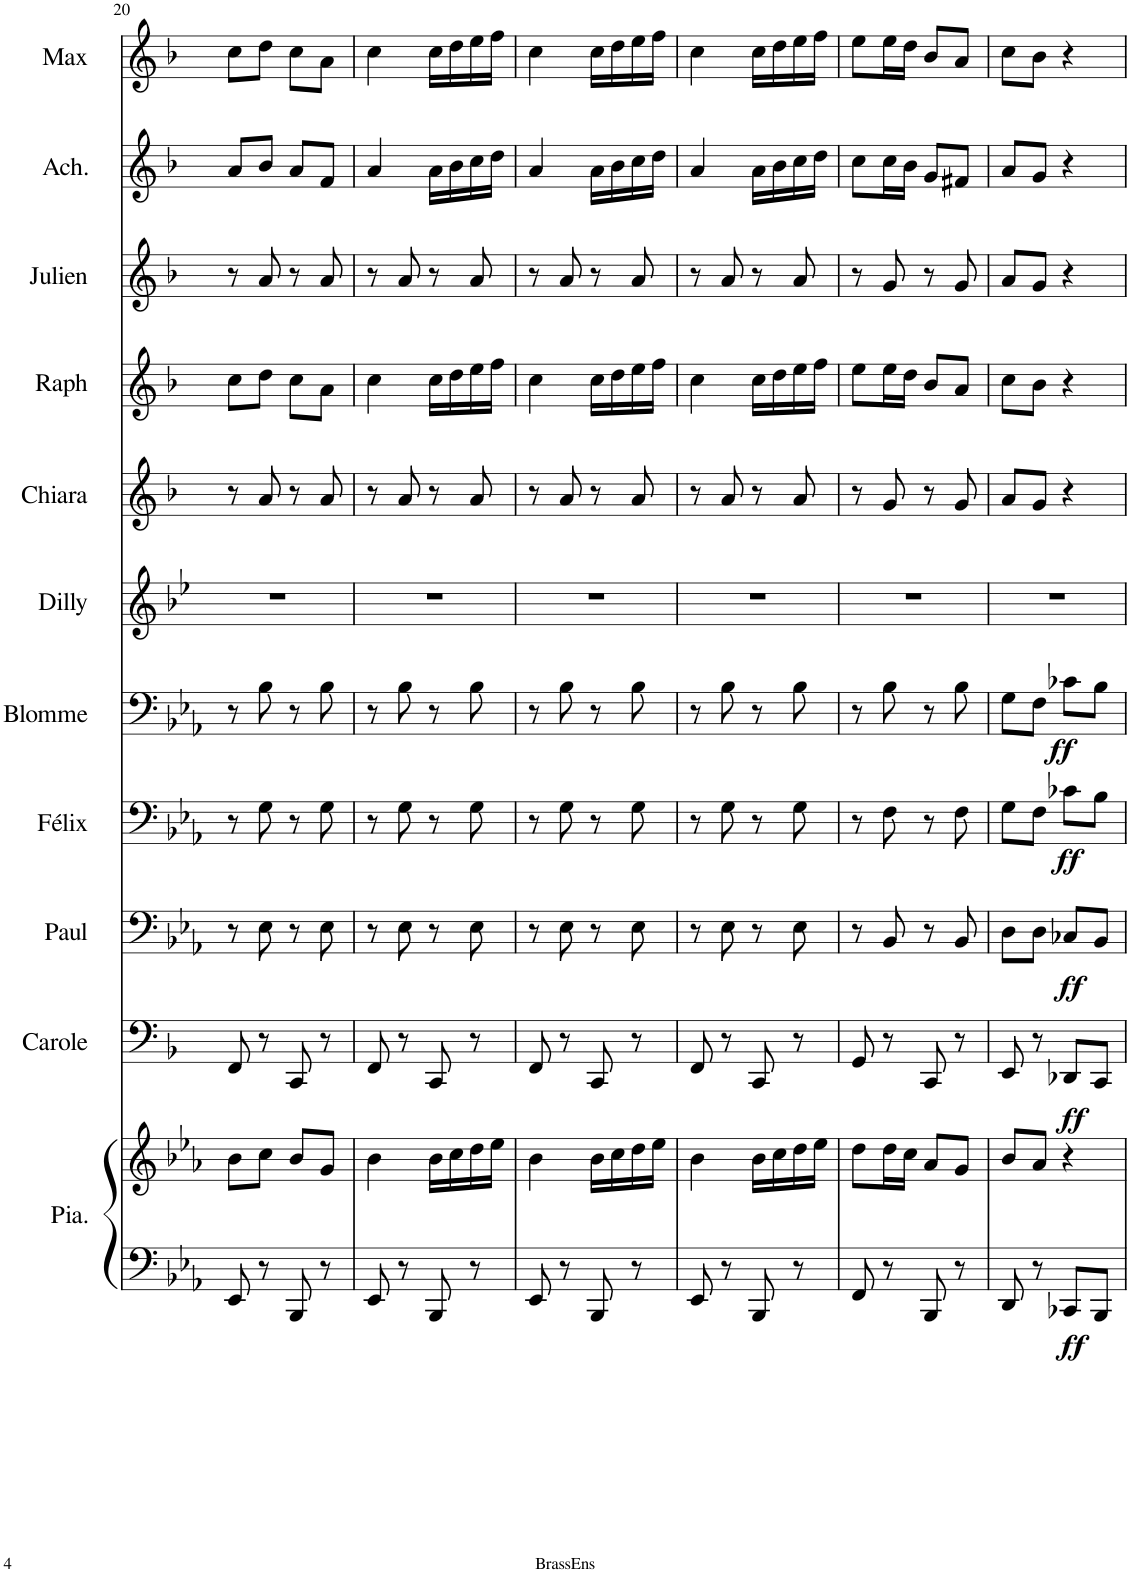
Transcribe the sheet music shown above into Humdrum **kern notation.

**kern	**kern	**dynam	**kern	**dynam	**kern	**dynam	**kern	**dynam	**kern	**dynam	**kern	**kern	**kern	**kern	**kern	**kern
*part11	*part11	*part11	*part10	*part10	*part9	*part9	*part8	*part8	*part7	*part7	*part6	*part5	*part4	*part3	*part2	*part1
*staff12	*staff11	*staff11/12	*staff10	*staff10	*staff9	*staff9	*staff8	*staff8	*staff7	*staff7	*staff6	*staff5	*staff4	*staff3	*staff2	*staff1
*I"Piano	*	*	*I"Carole	*	*I"Paul	*	*I"Félix	*	*I"Blomme	*	*I"Dilly	*I"Chiara	*I"Raphaël	*I"Frou-Frou	*I"Achille	*I"Maxime
*I'Pia.	*	*	*I'Carole	*	*I'Paul	*	*I'Félix	*	*I'Blomme	*	*I'Dilly	*I'Chiara	*I'Raph	*	*I'Ach.	*I'Max
!!LO:PB:g=z
*clefF4	*clefG2	*	*clefF4	*	*clefF4	*	*clefF4	*	*clefF4	*	*clefG2	*clefG2	*clefG2	*clefG2	*clefG2	*clefG2
*	*	*	*Trd1c2	*	*	*	*	*	*	*	*Trd4c7	*Trd1c2	*Trd1c2	*Trd1c2	*Trd1c2	*Trd1c2
*k[b-e-a-]	*k[b-e-a-]	*	*k[b-]	*	*k[b-e-a-]	*	*k[b-e-a-]	*	*k[b-e-a-]	*	*k[b-e-]	*k[b-]	*k[b-]	*k[b-]	*k[b-]	*k[b-]
*M2/4	*M2/4	*	*M2/4	*	*M2/4	*	*M2/4	*	*M2/4	*	*M2/4	*M2/4	*M2/4	*M2/4	*M2/4	*M2/4
=20	=20	=20	=20	=20	=20	=20	=20	=20	=20	=20	=20	=20	=20	=20	=20	=20
8EE-/	8b-\L	.	8FF/	.	8r	.	8r	.	8r	.	2r	8r	8cc\L	8r	8a/L	8cc\L
8r	8cc\J	.	8r	.	8E-\	.	8G\	.	8B-\	.	.	8a/	8dd\J	8a/	8b-/J	8dd\J
8BBB-/	8b-/L	.	8CC/	.	8r	.	8r	.	8r	.	.	8r	8cc\L	8r	8a/L	8cc\L
8r	8g/J	.	8r	.	8E-\	.	8G\	.	8B-\	.	.	8a/	8a\J	8a/	8f/J	8a\J
=21	=21	=21	=21	=21	=21	=21	=21	=21	=21	=21	=21	=21	=21	=21	=21	=21
8EE-/	4b-\	.	8FF/	.	8r	.	8r	.	8r	.	2r	8r	4cc\	8r	4a/	4cc\
8r	.	.	8r	.	8E-\	.	8G\	.	8B-\	.	.	8a/	.	8a/	.	.
8BBB-/	16b-\LL	.	8CC/	.	8r	.	8r	.	8r	.	.	8r	16cc\LL	8r	16a\LL	16cc\LL
.	16cc\	.	.	.	.	.	.	.	.	.	.	.	16dd\	.	16b-\	16dd\
8r	16dd\	.	8r	.	8E-\	.	8G\	.	8B-\	.	.	8a/	16ee\	8a/	16cc\	16ee\
.	16ee-\JJ	.	.	.	.	.	.	.	.	.	.	.	16ff\JJ	.	16dd\JJ	16ff\JJ
=22	=22	=22	=22	=22	=22	=22	=22	=22	=22	=22	=22	=22	=22	=22	=22	=22
8EE-/	4b-\	.	8FF/	.	8r	.	8r	.	8r	.	2r	8r	4cc\	8r	4a/	4cc\
8r	.	.	8r	.	8E-\	.	8G\	.	8B-\	.	.	8a/	.	8a/	.	.
8BBB-/	16b-\LL	.	8CC/	.	8r	.	8r	.	8r	.	.	8r	16cc\LL	8r	16a\LL	16cc\LL
.	16cc\	.	.	.	.	.	.	.	.	.	.	.	16dd\	.	16b-\	16dd\
8r	16dd\	.	8r	.	8E-\	.	8G\	.	8B-\	.	.	8a/	16ee\	8a/	16cc\	16ee\
.	16ee-\JJ	.	.	.	.	.	.	.	.	.	.	.	16ff\JJ	.	16dd\JJ	16ff\JJ
=23	=23	=23	=23	=23	=23	=23	=23	=23	=23	=23	=23	=23	=23	=23	=23	=23
8EE-/	4b-\	.	8FF/	.	8r	.	8r	.	8r	.	2r	8r	4cc\	8r	4a/	4cc\
8r	.	.	8r	.	8E-\	.	8G\	.	8B-\	.	.	8a/	.	8a/	.	.
8BBB-/	16b-\LL	.	8CC/	.	8r	.	8r	.	8r	.	.	8r	16cc\LL	8r	16a\LL	16cc\LL
.	16cc\	.	.	.	.	.	.	.	.	.	.	.	16dd\	.	16b-\	16dd\
8r	16dd\	.	8r	.	8E-\	.	8G\	.	8B-\	.	.	8a/	16ee\	8a/	16cc\	16ee\
.	16ee-\JJ	.	.	.	.	.	.	.	.	.	.	.	16ff\JJ	.	16dd\JJ	16ff\JJ
=24	=24	=24	=24	=24	=24	=24	=24	=24	=24	=24	=24	=24	=24	=24	=24	=24
8FF/	8dd\L	.	8GG/	.	8r	.	8r	.	8r	.	2r	8r	8ee\L	8r	8cc\L	8ee\L
8r	16dd\L	.	8r	.	8BB-/	.	8F\	.	8B-\	.	.	8g/	16ee\L	8g/	16cc\L	16ee\L
.	16cc\JJ	.	.	.	.	.	.	.	.	.	.	.	16dd\JJ	.	16b-\JJ	16dd\JJ
8BBB-/	8a-/L	.	8CC/	.	8r	.	8r	.	8r	.	.	8r	8b-/L	8r	8g/L	8b-/L
8r	8g/J	.	8r	.	8BB-/	.	8F\	.	8B-\	.	.	8g/	8a/J	8g/	8f#X/J	8a/J
=25	=25	=25	=25	=25	=25	=25	=25	=25	=25	=25	=25	=25	=25	=25	=25	=25
8DD/	8b-/L	.	8EE/	.	8D\L	.	8G\L	.	8G\L	.	2r	8a/L	8cc\L	8a/L	8a/L	8cc\L
8r	8a-/J	.	8r	.	8D\J	.	8F\J	.	8F\J	.	.	8g/J	8b-\J	8g/J	8g/J	8b-\J
!	!	!LO:DY:b=2	!	!LO:DY:b	!	!LO:DY:b	!	!LO:DY:b	!	!LO:DY:b	!	!	!	!	!	!
8CC-X/L	4r	ff	8DD-X/L	ff	8C-X/L	ff	8c-X\L	ff	8c-X\L	ff	.	4r	4r	4r	4r	4r
8BBB-/J	.	.	8CC/J	.	8BB-/J	.	8B-\J	.	8B-\J	.	.	.	.	.	.	.
=	=	=	=	=	=	=	=	=	=	=	=	=	=	=	=	=
*-	*-	*-	*-	*-	*-	*-	*-	*-	*-	*-	*-	*-	*-	*-	*-	*-
